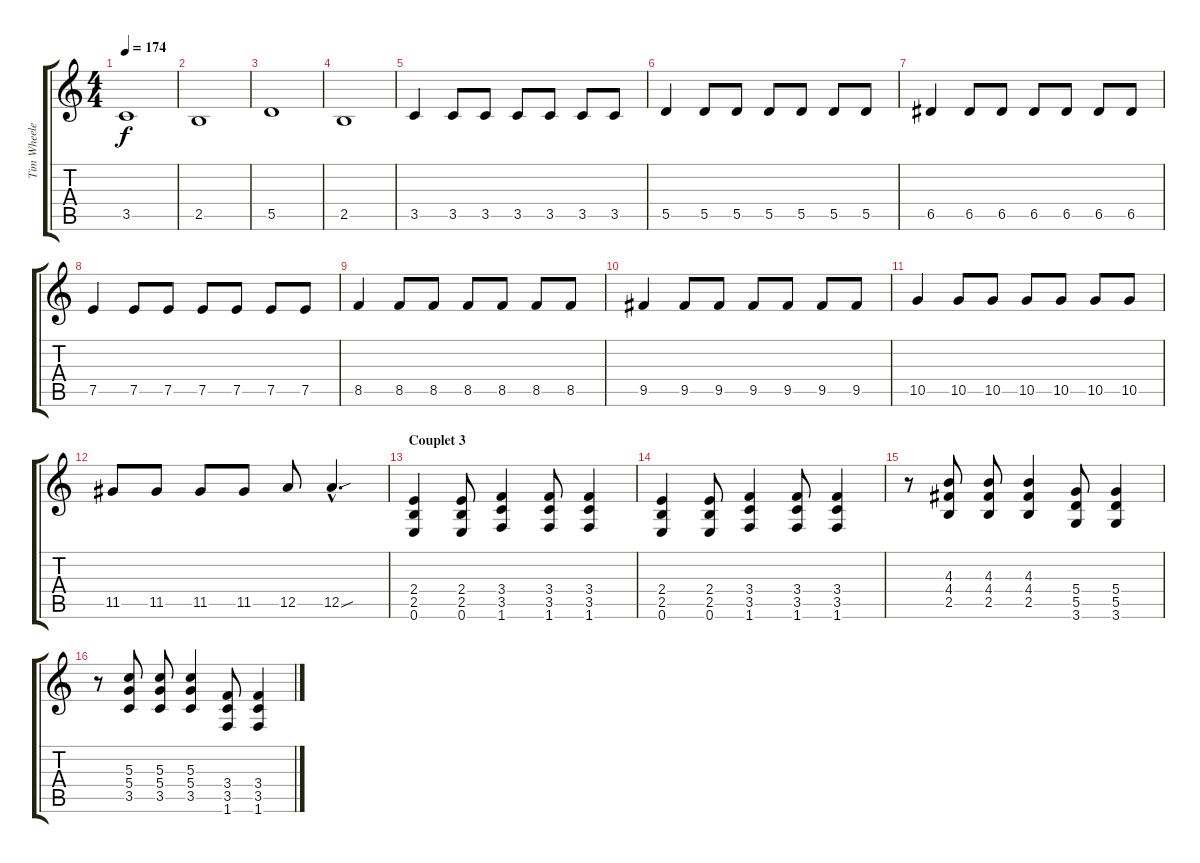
\track ("Tim Wheeler" "Tim Wheele") {instrument distortionguitar}
\staff {score tabs}
\tuning (E4 B3 G3 D3 A2 E2) {hide}
\ts (4 4)
\tempo 174
\clef g2
\ks c
3.5.1{dy f volume 13} |
2.5.1 |
5.5.1 |
2.5.1 |
3.5.4 3.5.8 3.5.8 3.5.8 3.5.8 3.5.8 3.5.8 |
5.5.4 5.5.8 5.5.8 5.5.8 5.5.8 5.5.8 5.5.8 |
6.5.4 6.5.8 6.5.8 6.5.8 6.5.8 6.5.8 6.5.8 |
7.5.4 7.5.8 7.5.8 7.5.8 7.5.8 7.5.8 7.5.8 |
8.5.4 8.5.8 8.5.8 8.5.8 8.5.8 8.5.8 8.5.8 |
9.5.4 9.5.8 9.5.8 9.5.8 9.5.8 9.5.8 9.5.8 |
10.5.4 10.5.8 10.5.8 10.5.8 10.5.8 10.5.8 10.5.8 |
11.5.8 11.5.8 11.5.8 11.5.8 12.5.8 12.5{sou hac}.4{d} |
\section ("" "Couplet 3")
(2.4 2.5 0.6).4 (2.4 2.5 0.6).8 (3.4 3.5 1.6).4 (3.4 3.5 1.6).8 (3.4 3.5 1.6).4 |
(2.4 2.5 0.6).4 (2.4 2.5 0.6).8 (3.4 3.5 1.6).4 (3.4 3.5 1.6).8 (3.4 3.5 1.6).4 |
r.8 (4.3 4.4 2.5).8 (4.3 4.4 2.5).8 (4.3 4.4 2.5).4 (5.4 5.5 3.6).8 (5.4 5.5 3.6).4 |
r.8 (5.3 5.4 3.5).8 (5.3 5.4 3.5).8 (5.3 5.4 3.5).4 (3.4 3.5 1.6).8 (3.4 3.5 1.6).4
